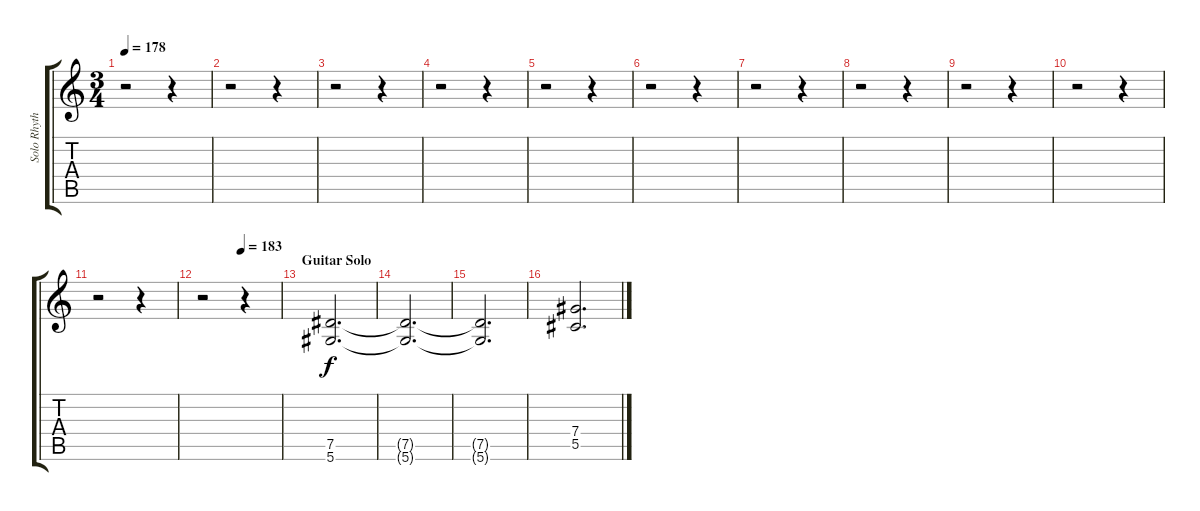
\track ("Solo Rhythm" "Solo Rhyth") {instrument distortionguitar}
\staff {score tabs}
\tuning (Eb4 Bb3 Gb3 Db3 Ab2 Eb2) {hide}
\ts (3 4)
\tempo 178
\clef g2
\ks c
r.2{dy f} r.4 |
r.2 r.4 |
r.2 r.4 |
r.2 r.4 |
r.2 r.4 |
r.2 r.4 |
r.2 r.4 |
r.2 r.4 |
r.2 r.4 |
r.2 r.4 |
r.2 r.4 |
\tempo (183 0.5)
r.2 r.4 |
\section ("" "Guitar Solo")
(7.5 5.6).2{d} |
(7.5{t} 5.6{t}).2{d} |
(7.5{t} 5.6{t}).2{d} |
(7.4 5.5).2{d}
